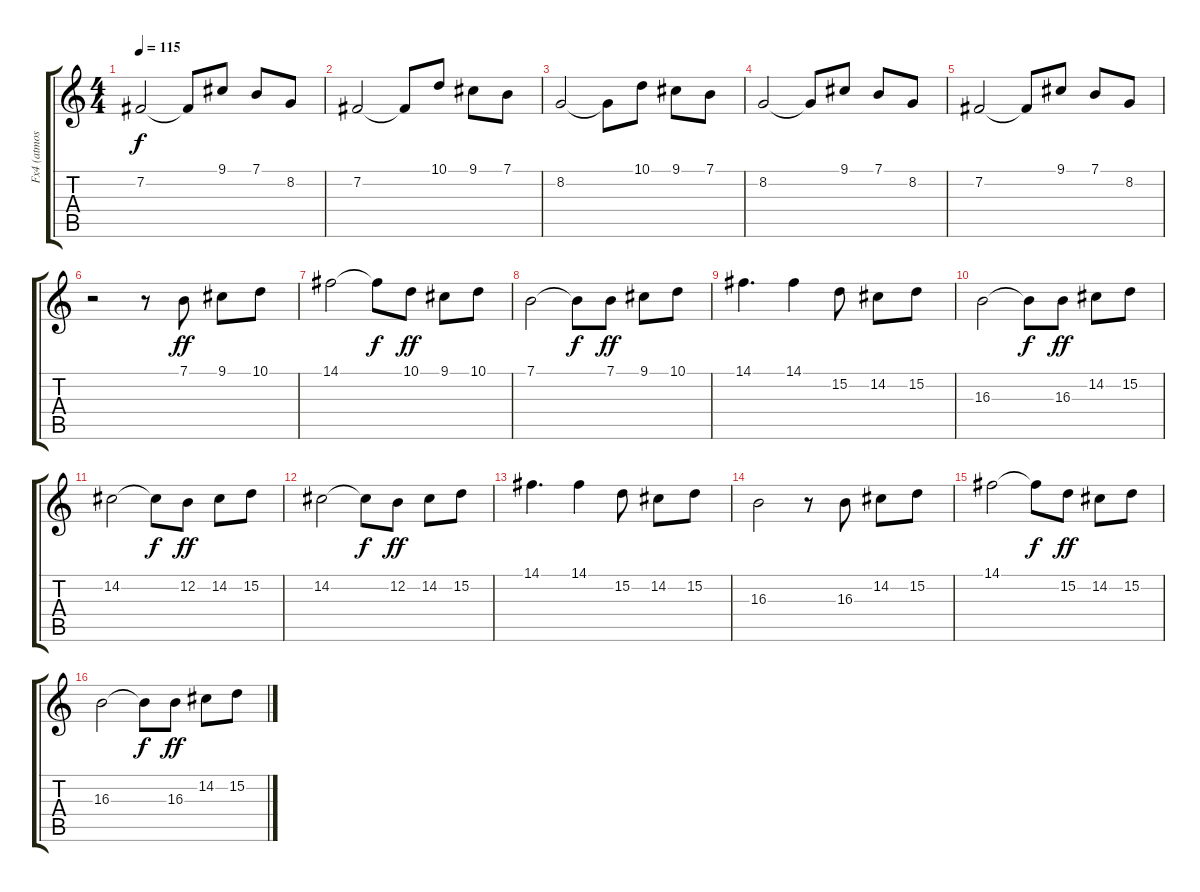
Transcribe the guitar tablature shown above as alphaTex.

\track ("Fx4 (atmosphere)    " "Fx4 (atmos") {instrument fx4atmosphere}
\staff {score tabs}
\tuning (E4 B3 G3 D3 A2 E2) {hide}
\ts (4 4)
\tempo 115
\clef g2
\ks c
7.2.2{dy f} 7.2{t}.8 9.1.8 7.1.8 8.2.8 |
7.2.2 7.2{t}.8 10.1.8 9.1.8 7.1.8 |
8.2.2 8.2{t}.8 10.1.8 9.1.8 7.1.8 |
8.2.2 8.2{t}.8 9.1.8 7.1.8 8.2.8 |
7.2.2 7.2{t}.8 9.1.8 7.1.8 8.2.8 |
r.2 r.8 7.1.8{dy ff} 9.1.8 10.1.8 |
14.1.2 14.1{t}.8{dy f} 10.1.8{dy ff} 9.1.8 10.1.8 |
7.1.2 7.1{t}.8{dy f} 7.1.8{dy ff} 9.1.8 10.1.8 |
14.1.4{d} 14.1.4 15.2.8 14.2.8 15.2.8 |
16.3.2 16.3{t}.8{dy f} 16.3.8{dy ff} 14.2.8 15.2.8 |
14.2.2 14.2{t}.8{dy f} 12.2.8{dy ff} 14.2.8 15.2.8 |
14.2.2 14.2{t}.8{dy f} 12.2.8{dy ff} 14.2.8 15.2.8 |
14.1.4{d} 14.1.4 15.2.8 14.2.8 15.2.8 |
16.3.2 r.8 16.3.8 14.2.8 15.2.8 |
14.1.2 14.1{t}.8{dy f} 15.2.8{dy ff} 14.2.8 15.2.8 |
16.3.2 16.3{t}.8{dy f} 16.3.8{dy ff} 14.2.8 15.2.8
